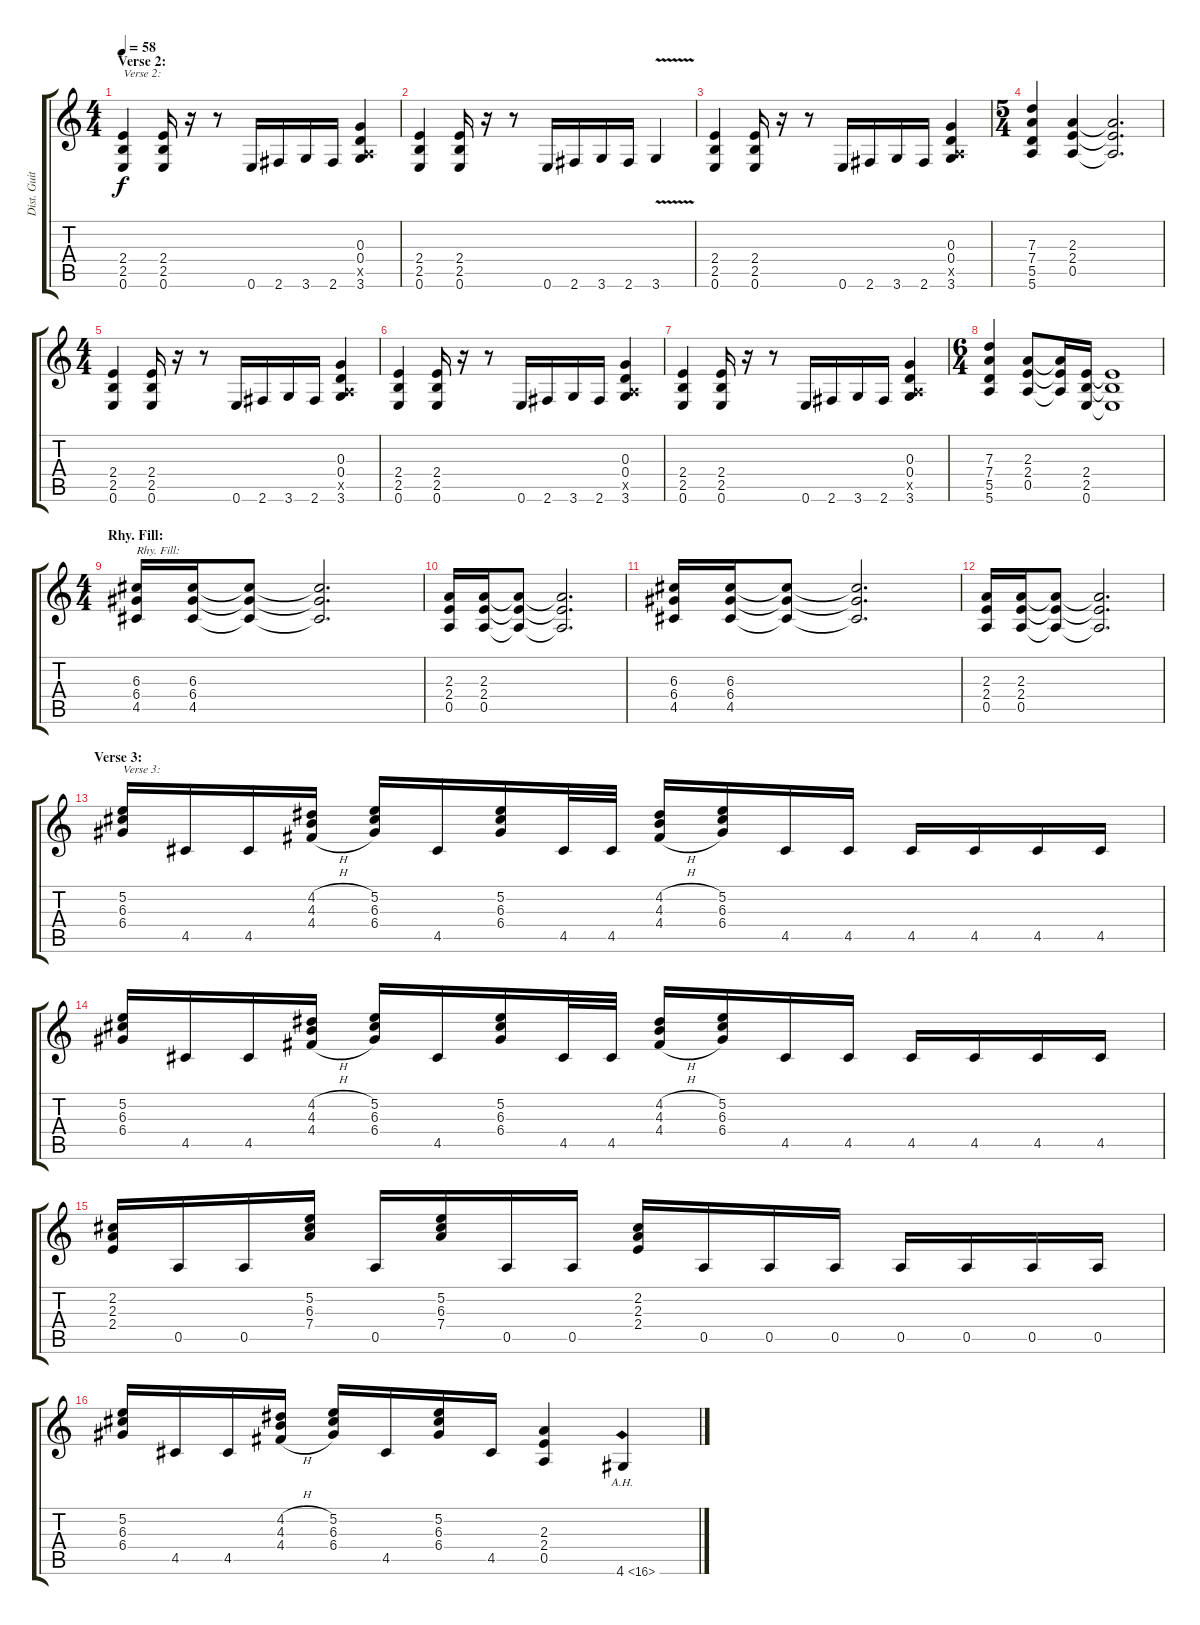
\track ("Dist. Guitar 2" "Dist. Guit") {instrument distortionguitar}
\staff {score tabs}
\tuning (E4 B3 G3 D3 A2 E2) {hide}
\ts (4 4)
\section ("" "Verse 2:")
\tempo 58
\clef g2
\ks c
(2.4 2.5 0.6).4{txt "Verse 2:" dy f} (2.4 2.5 0.6).16 r.16 r.8 0.6.16 2.6.16 3.6.16 2.6.16 (0.3 0.4 0.5{x} 3.6).4 |
(2.4 2.5 0.6).4 (2.4 2.5 0.6).16 r.16 r.8 0.6.16 2.6.16 3.6.16 2.6.16 3.6{v}.4 |
(2.4 2.5 0.6).4 (2.4 2.5 0.6).16 r.16 r.8 0.6.16 2.6.16 3.6.16 2.6.16 (0.3 0.4 0.5{x} 3.6).4 |
\ts (5 4)
(7.3 7.4 5.5 5.6).4 (2.3 2.4 0.5).4 (2.3{t} 2.4{t} 0.5{t}).2{d} |
\ts (4 4)
(2.4 2.5 0.6).4 (2.4 2.5 0.6).16 r.16 r.8 0.6.16 2.6.16 3.6.16 2.6.16 (0.3 0.4 0.5{x} 3.6).4 |
(2.4 2.5 0.6).4 (2.4 2.5 0.6).16 r.16 r.8 0.6.16 2.6.16 3.6.16 2.6.16 (0.3 0.4 0.5{x} 3.6).4 |
(2.4 2.5 0.6).4 (2.4 2.5 0.6).16 r.16 r.8 0.6.16 2.6.16 3.6.16 2.6.16 (0.3 0.4 0.5{x} 3.6).4 |
\ts (6 4)
(7.3 7.4 5.5 5.6).4 (2.3 2.4 0.5).8 (2.3{t} 2.4{t} 0.5{t}).16 (2.4 2.5 0.6).16 (2.4{t} 2.5{t} 0.6{t}).1 |
\ts (4 4)
\section ("" "Rhy. Fill:")
(6.3 6.4 4.5).16{txt "Rhy. Fill:"} (6.3 6.4 4.5).16 (6.3{t} 6.4{t} 4.5{t}).8 (6.3{t} 6.4{t} 4.5{t}).2{d} |
(2.3 2.4 0.5).16 (2.3 2.4 0.5).16 (2.3{t} 2.4{t} 0.5{t}).8 (2.3{t} 2.4{t} 0.5{t}).2{d} |
(6.3 6.4 4.5).16 (6.3 6.4 4.5).16 (6.3{t} 6.4{t} 4.5{t}).8 (6.3{t} 6.4{t} 4.5{t}).2{d} |
(2.3 2.4 0.5).16 (2.3 2.4 0.5).16 (2.3{t} 2.4{t} 0.5{t}).8 (2.3{t} 2.4{t} 0.5{t}).2{d} |
\section ("" "Verse 3:")
(5.2 6.3 6.4).16{txt "Verse 3:"} 4.5.16 4.5.16 (4.2{h} 4.3{h} 4.4{h}).16 (5.2 6.3 6.4).16 4.5.16 (5.2 6.3 6.4).16 4.5.32 4.5.32 (4.2{h} 4.3{h} 4.4{h}).16 (5.2 6.3 6.4).16 4.5.16 4.5.16 4.5.16 4.5.16 4.5.16 4.5.16 |
(5.2 6.3 6.4).16 4.5.16 4.5.16 (4.2{h} 4.3{h} 4.4{h}).16 (5.2 6.3 6.4).16 4.5.16 (5.2 6.3 6.4).16 4.5.32 4.5.32 (4.2{h} 4.3{h} 4.4{h}).16 (5.2 6.3 6.4).16 4.5.16 4.5.16 4.5.16 4.5.16 4.5.16 4.5.16 |
(2.2 2.3 2.4).16 0.5.16 0.5.16 (5.2 6.3 7.4).16 0.5.16 (5.2 6.3 7.4).16 0.5.16 0.5.16 (2.2 2.3 2.4).16 0.5.16 0.5.16 0.5.16 0.5.16 0.5.16 0.5.16 0.5.16 |
(5.2 6.3 6.4).16 4.5.16 4.5.16 (4.2{h} 4.3{h} 4.4{h}).16 (5.2 6.3 6.4).16 4.5.16 (5.2 6.3 6.4).16 4.5.16 (2.3 2.4 0.5).4 4.6{ah 12}.4
